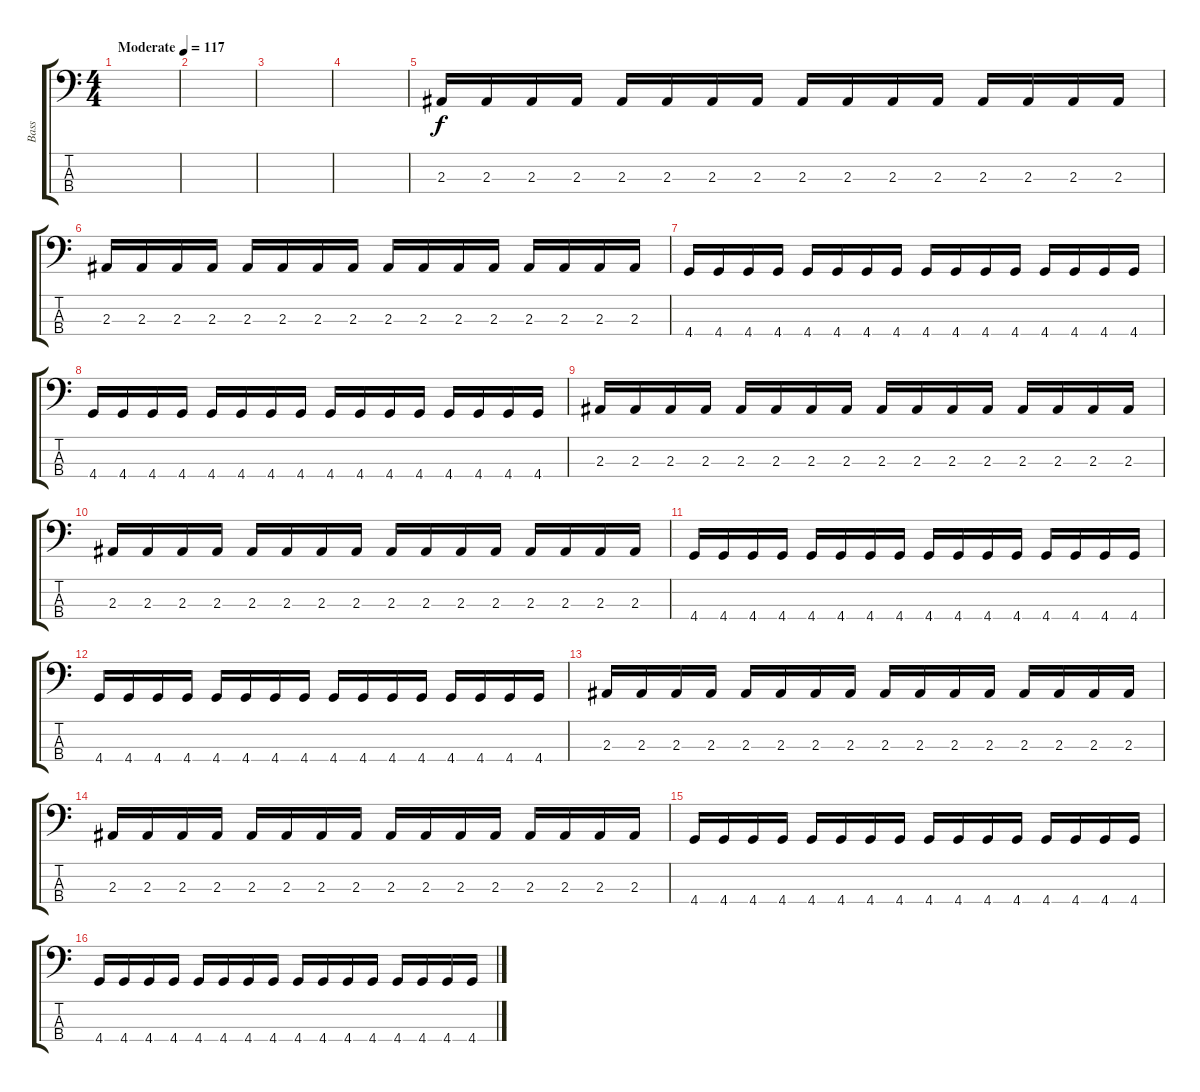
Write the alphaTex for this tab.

\track ("Bass" "Bass") {instrument electricbasspick}
\staff {score tabs}
\tuning (Gb2 Db2 Ab1 Eb1) {hide}
\ts (4 4)
\tempo (117 "Moderate")
\clef f4
\ks c
|
|
|
|
2.3.16 2.3.16 2.3.16 2.3.16 2.3.16 2.3.16 2.3.16 2.3.16 2.3.16 2.3.16 2.3.16 2.3.16 2.3.16 2.3.16 2.3.16 2.3.16 |
2.3.16 2.3.16 2.3.16 2.3.16 2.3.16 2.3.16 2.3.16 2.3.16 2.3.16 2.3.16 2.3.16 2.3.16 2.3.16 2.3.16 2.3.16 2.3.16 |
4.4.16 4.4.16 4.4.16 4.4.16 4.4.16 4.4.16 4.4.16 4.4.16 4.4.16 4.4.16 4.4.16 4.4.16 4.4.16 4.4.16 4.4.16 4.4.16 |
4.4.16 4.4.16 4.4.16 4.4.16 4.4.16 4.4.16 4.4.16 4.4.16 4.4.16 4.4.16 4.4.16 4.4.16 4.4.16 4.4.16 4.4.16 4.4.16 |
2.3.16 2.3.16 2.3.16 2.3.16 2.3.16 2.3.16 2.3.16 2.3.16 2.3.16 2.3.16 2.3.16 2.3.16 2.3.16 2.3.16 2.3.16 2.3.16 |
2.3.16 2.3.16 2.3.16 2.3.16 2.3.16 2.3.16 2.3.16 2.3.16 2.3.16 2.3.16 2.3.16 2.3.16 2.3.16 2.3.16 2.3.16 2.3.16 |
4.4.16 4.4.16 4.4.16 4.4.16 4.4.16 4.4.16 4.4.16 4.4.16 4.4.16 4.4.16 4.4.16 4.4.16 4.4.16 4.4.16 4.4.16 4.4.16 |
4.4.16 4.4.16 4.4.16 4.4.16 4.4.16 4.4.16 4.4.16 4.4.16 4.4.16 4.4.16 4.4.16 4.4.16 4.4.16 4.4.16 4.4.16 4.4.16 |
2.3.16 2.3.16 2.3.16 2.3.16 2.3.16 2.3.16 2.3.16 2.3.16 2.3.16 2.3.16 2.3.16 2.3.16 2.3.16 2.3.16 2.3.16 2.3.16 |
2.3.16 2.3.16 2.3.16 2.3.16 2.3.16 2.3.16 2.3.16 2.3.16 2.3.16 2.3.16 2.3.16 2.3.16 2.3.16 2.3.16 2.3.16 2.3.16 |
4.4.16 4.4.16 4.4.16 4.4.16 4.4.16 4.4.16 4.4.16 4.4.16 4.4.16 4.4.16 4.4.16 4.4.16 4.4.16 4.4.16 4.4.16 4.4.16 |
4.4.16 4.4.16 4.4.16 4.4.16 4.4.16 4.4.16 4.4.16 4.4.16 4.4.16 4.4.16 4.4.16 4.4.16 4.4.16 4.4.16 4.4.16 4.4.16
